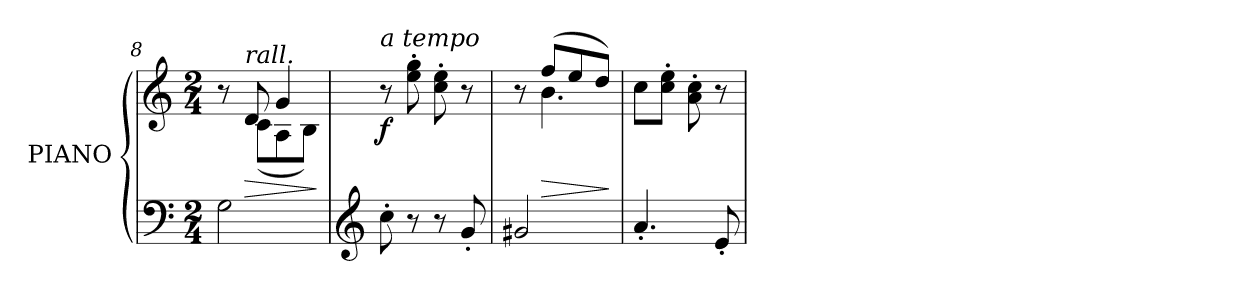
**kern	**kern	**dynam
*part1	*part1	*part1
*staff2	*staff1	*staff1/2
*I"PIANO	*	*
*I'Pno.	*	*
*clefF4	*clefG2	*
*k[]	*k[]	*
*M2/4	*M2/4	*
=8	=8	=8
*	*^	*
2G\	8r	8ryy	.
!	!LO:TX:a:i:t=rall.	!	!
!	!	!	!LO:HP:b
.	8d/	(<8c\L	>
.	4g/	8A\	.
.	.	8B\J)	.
*	*v	*v	*
.	.	]
=9	=9	=9
*clefG2	*	*
!	!LO:TX:a:i:t=a tempo	!
!	!	!LO:DY:b
8cc'\	8r	f
8r	8ee\' 8gg\'	.
8r	8cc\' 8ee\'	.
8g'/	8r	.
=10	=10	=10
*	*^	*
2g#X/	8r	8ryy	.
!	!	!	!LO:HP:b
.	(>8ff/L	4.b\	>
.	8ee/	.	.
.	8dd/J)	.	.
*	*v	*v	*
.	.	]
!!LO:LB:g=z
=11	=11	=11
4.a'/	8cc\L	.
.	8cc\' 8ee\'J	.
.	8a\' 8cc\'	.
8e'/	8r	.
=	=	=
*-	*-	*-
